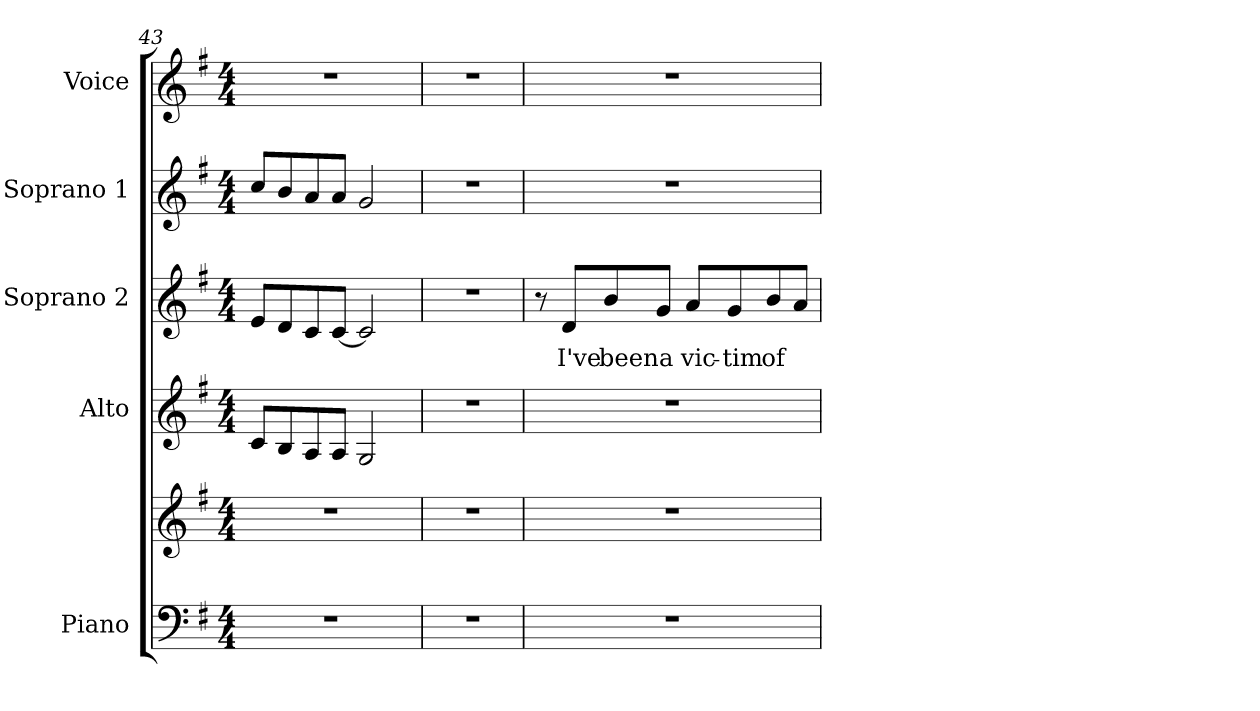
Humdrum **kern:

**kern	**kern	**kern	**kern	**text	**kern	**kern
*part5	*part5	*part4	*part3	*part3	*part2	*part1
*staff6	*staff5	*staff4	*staff3	*staff3	*staff2	*staff1
*I"Piano	*	*I"Alto	*I"Soprano 2	*	*I"Soprano 1	*I"Voice
*I'Pno.	*	*I'A.	*I'S2	*	*I'S1	*I'Vo.
*clefF4	*clefG2	*clefG2	*clefG2	*	*clefG2	*clefG2
*k[f#]	*k[f#]	*k[f#]	*k[f#]	*	*k[f#]	*k[f#]
*G:	*G:	*G:	*G:	*	*G:	*G:
*M4/4	*M4/4	*M4/4	*M4/4	*	*M4/4	*M4/4
=43	=43	=43	=43	=43	=43	=43
1r	1r	8ci/L	8ei/L	.	8cci/L	1r
.	.	8Bi/	8di/	.	8bi/	.
.	.	8Ai/	8ci/	.	8ai/	.
.	.	8Ai/J	[8ci/J	.	8ai/J	.
.	.	2Gi/	2ci/]	.	2gi/	.
=44	=44	=44	=44	=44	=44	=44
1r	1r	1r	1r	.	1r	1r
!!LO:LB:g=z
=45	=45	=45	=45	=45	=45	=45
1r	1r	1r	8r	.	1r	1r
!	!	!	!	!LO:LY:b:color=#000000	!	!
.	.	.	8di/L	I've	.	.
!	!	!	!	!LO:LY:b:color=#000000	!	!
.	.	.	8bi/	been	.	.
!	!	!	!	!LO:LY:b:color=#000000	!	!
.	.	.	8gi/J	a	.	.
!	!	!	!	!LO:LY:b:color=#000000	!	!
.	.	.	8ai/L	vic-	.	.
!	!	!	!	!LO:LY:b:color=#000000	!	!
.	.	.	8gi/	-tim	.	.
!	!	!	!	!LO:LY:b:color=#000000	!	!
.	.	.	8bi/	of	.	.
.	.	.	8ai/J	.	.	.
=	=	=	=	=	=	=
*-	*-	*-	*-	*-	*-	*-
